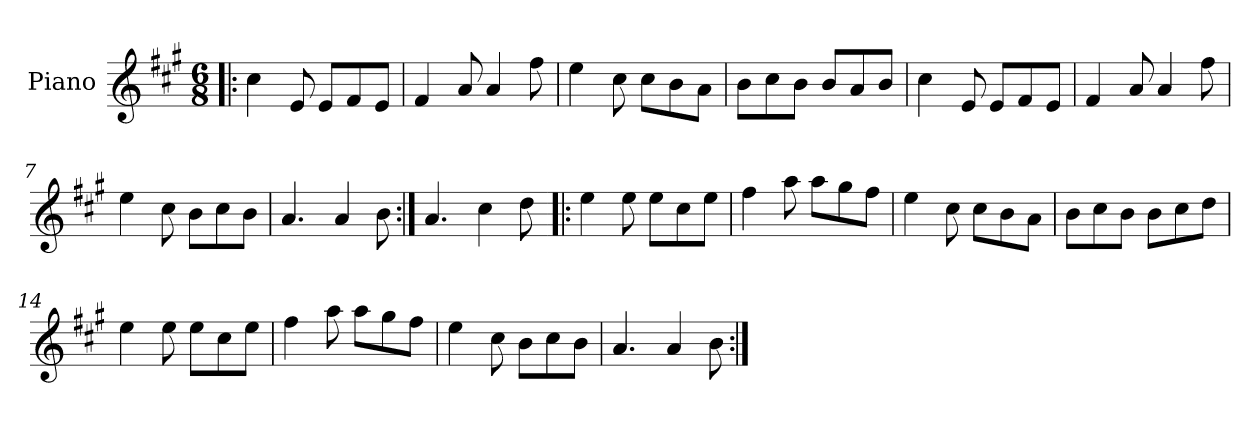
**kern
*part1
*staff1
*I"Piano
*I'Pno
*clefG2
*k[f#c#g#]
*A:
*M6/8
=1!|:
4cc#\
8e/
8e/L
8f#/
8e/J
=2
4f#/
8a/
4a/
8ff#\
=3
4ee\
8cc#\
8cc#\L
8b\
8a\J
=4
8b\L
8cc#\
8b\J
8b/L
8a/
8b/J
=5
4cc#\
8e/
8e/L
8f#/
8e/J
!!LO:LB:g=z
=6
4f#/
8a/
4a/
8ff#\
=7
4ee\
8cc#\
8b\L
8cc#\
8b\J
=8
4.a/
4a/
8b\
=9:|!
4.a/
4cc#\
8dd\
=10!|:
4ee\
8ee\
8ee\L
8cc#\
8ee\J
=11
4ff#\
8aa\
8aa\L
8gg#\
8ff#\J
!!LO:LB:g=z
=12
4ee\
8cc#\
8cc#\L
8b\
8a\J
=13
8b\L
8cc#\
8b\J
8b\L
8cc#\
8dd\J
=14
4ee\
8ee\
8ee\L
8cc#\
8ee\J
=15
4ff#\
8aa\
8aa\L
8gg#\
8ff#\J
=16
4ee\
8cc#\
8b\L
8cc#\
8b\J
=17
4.a/
4a/
8b\
=:|!
*-
